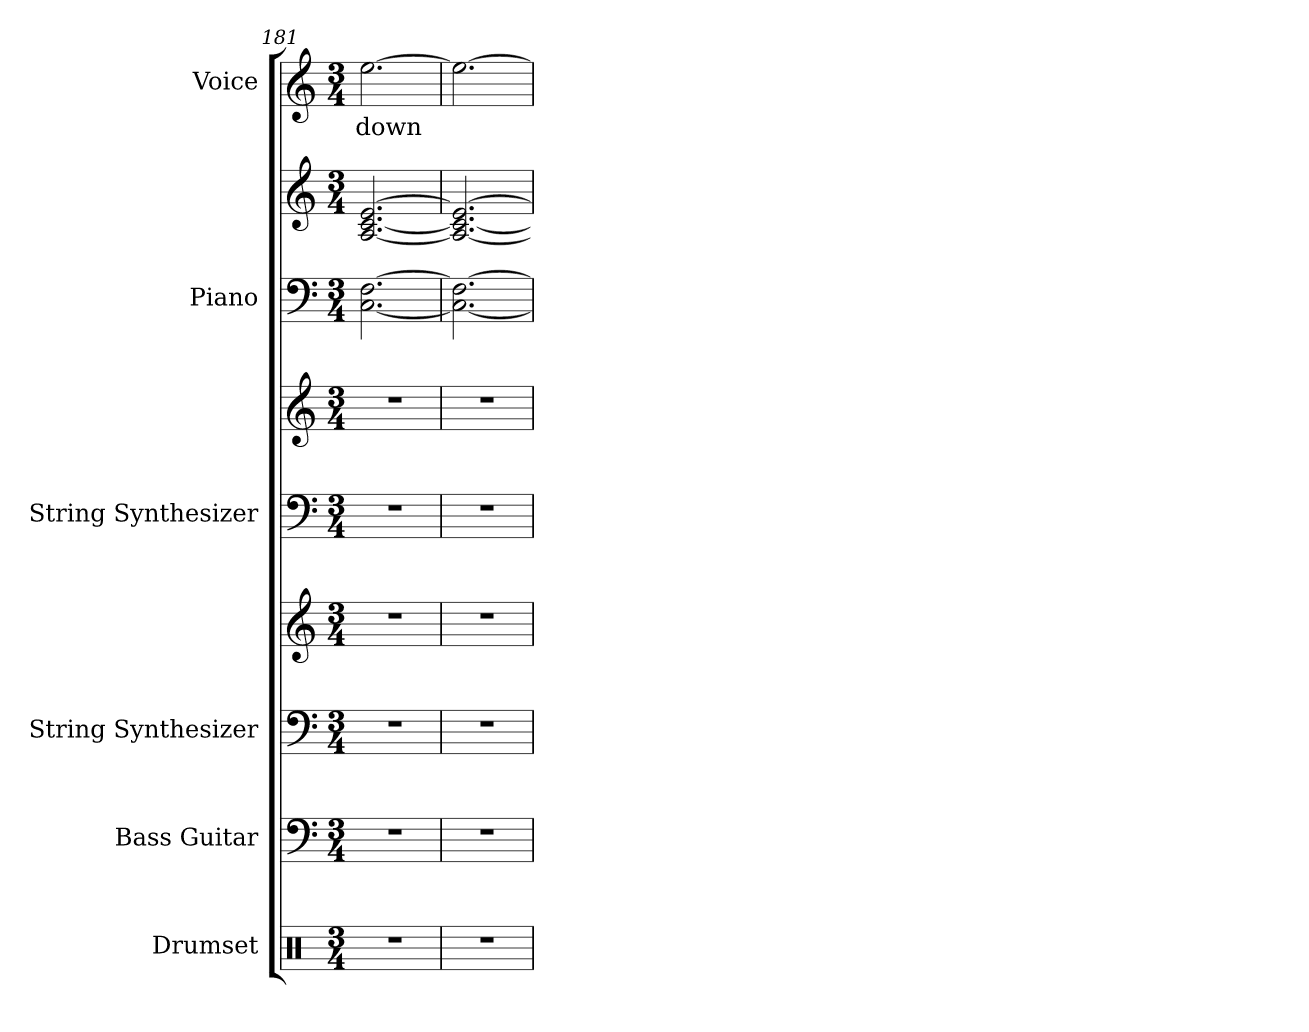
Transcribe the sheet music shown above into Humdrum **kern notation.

**kern	**kern	**kern	**kern	**kern	**kern	**kern	**kern	**kern	**text
*part6	*part5	*part4	*part4	*part3	*part3	*part2	*part2	*part1	*part1
*staff9	*staff8	*staff7	*staff6	*staff5	*staff4	*staff3	*staff2	*staff1	*staff1
*I"Drumset	*I"Bass Guitar	*I"String Synthesizer	*	*I"String Synthesizer	*	*I"Piano	*	*I"Voice	*
*I'D. Set	*I'B. Guit.	*I'Synth.	*	*I'Synth.	*	*I'Pno.	*	*I'Vo.	*
*clefX	*clefF4	*clefF4	*clefG2	*clefF4	*clefG2	*clefF4	*clefG2	*clefG2	*
*	*ITrd7c12	*	*	*	*	*	*	*	*
*k[]	*k[]	*k[]	*k[]	*k[]	*k[]	*k[]	*k[]	*k[]	*
*M3/4	*M3/4	*M3/4	*M3/4	*M3/4	*M3/4	*M3/4	*M3/4	*M3/4	*
=181	=181	=181	=181	=181	=181	=181	=181	=181	=181
!	!	!	!	!	!	!	!	!	!LO:LY:b
2.r	2.r	2.r	2.r	2.r	2.r	[2.C\ [2.F\	[2.A/ [2.c/ [2.e/	[2.ee\	down
=182	=182	=182	=182	=182	=182	=182	=182	=182	=182
2.r	2.r	2.r	2.r	2.r	2.r	2.C\_ 2.F\_	2.A/_ 2.c/_ 2.e/_	2.ee\_	.
=	=	=	=	=	=	=	=	=	=
*-	*-	*-	*-	*-	*-	*-	*-	*-	*-
